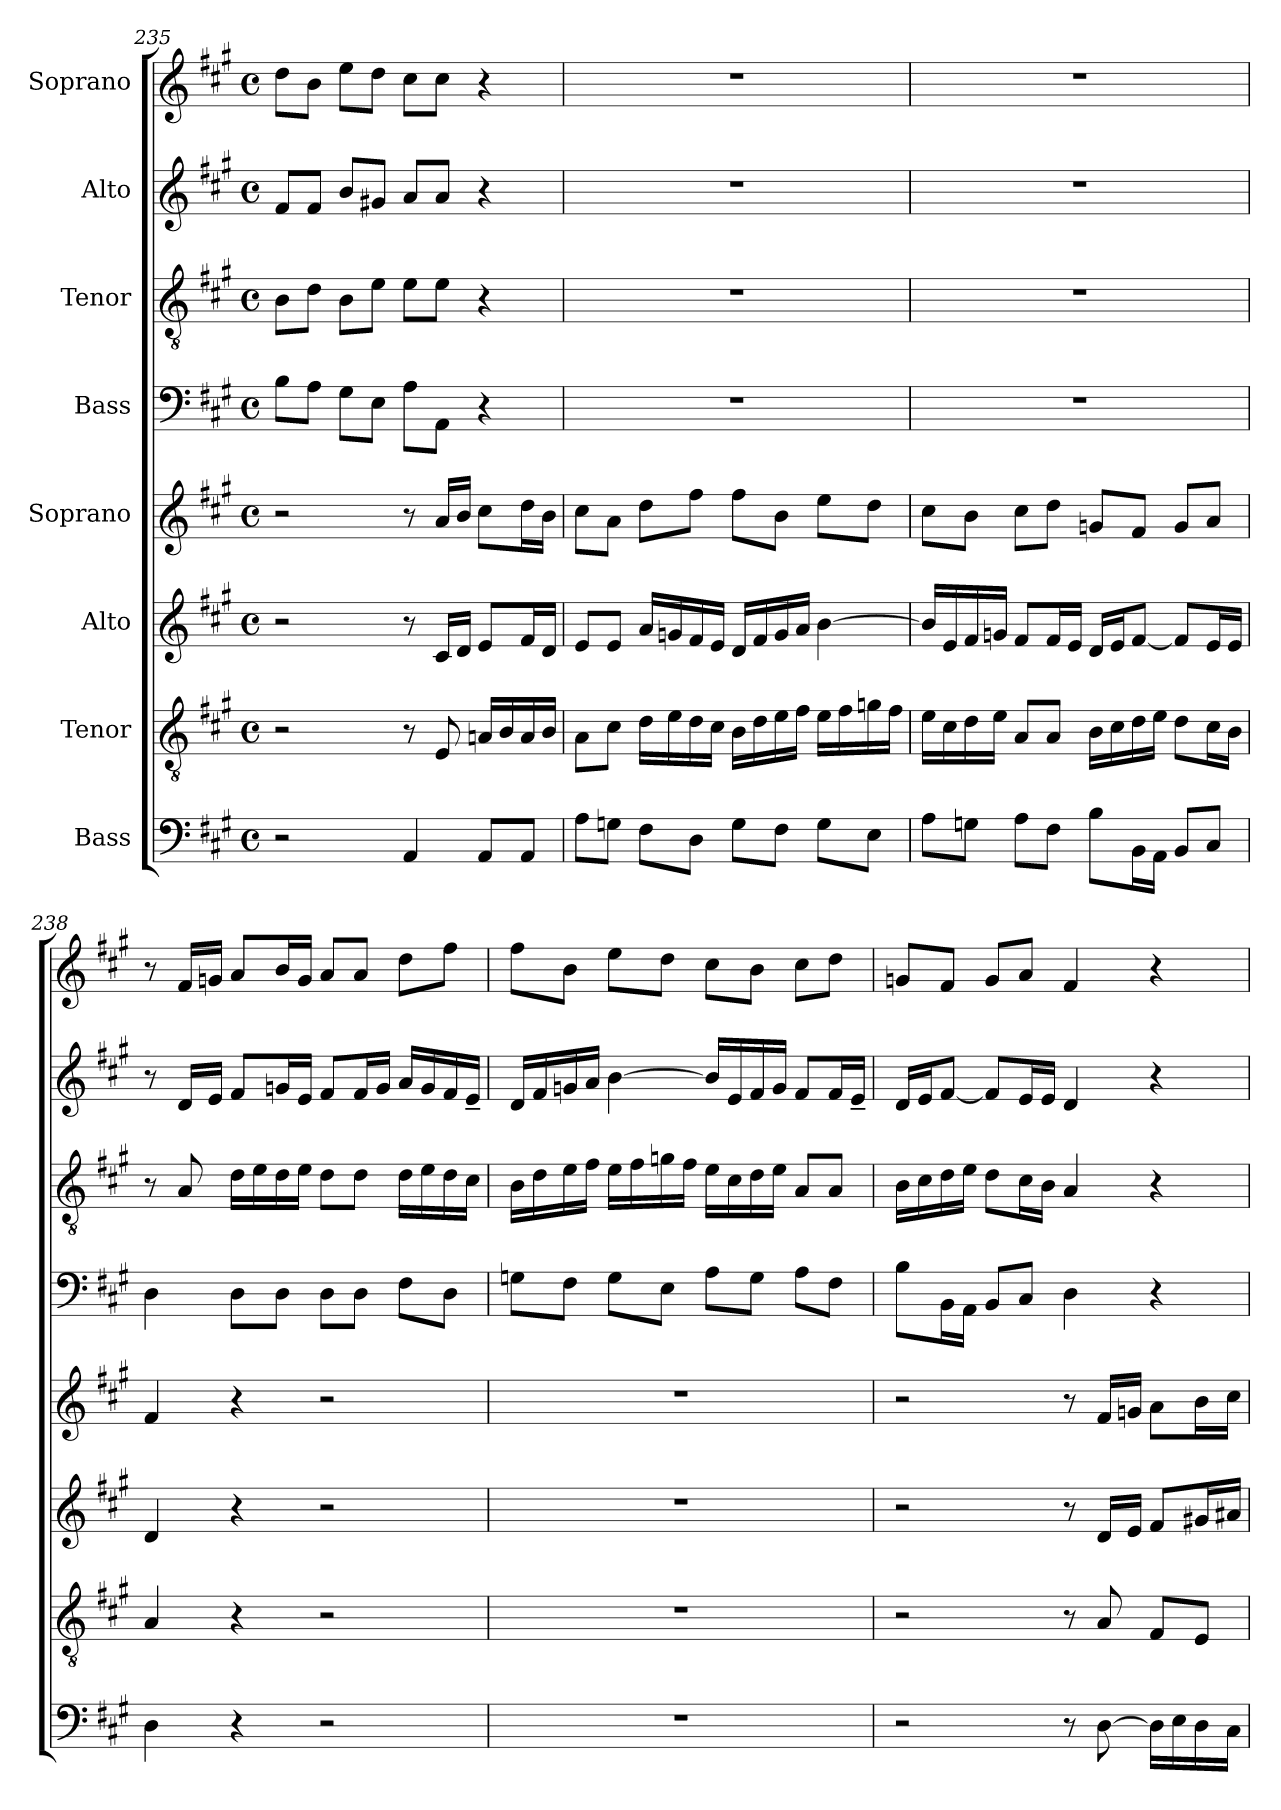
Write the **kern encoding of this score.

**kern	**kern	**kern	**kern	**kern	**kern	**kern	**kern
*part8	*part7	*part6	*part5	*part4	*part3	*part2	*part1
*staff8	*staff7	*staff6	*staff5	*staff4	*staff3	*staff2	*staff1
*I"Bass	*I"Tenor	*I"Alto	*I"Soprano	*I"Bass	*I"Tenor	*I"Alto	*I"Soprano
*clefF4	*clefGv2	*clefG2	*clefG2	*clefF4	*clefGv2	*clefG2	*clefG2
*k[f#c#g#]	*k[f#c#g#]	*k[f#c#g#]	*k[f#c#g#]	*k[f#c#g#]	*k[f#c#g#]	*k[f#c#g#]	*k[f#c#g#]
*A:	*A:	*A:	*A:	*A:	*A:	*A:	*A:
*M4/4	*M4/4	*M4/4	*M4/4	*M4/4	*M4/4	*M4/4	*M4/4
*met(c)	*met(c)	*met(c)	*met(c)	*met(c)	*met(c)	*met(c)	*met(c)
=235	=235	=235	=235	=235	=235	=235	=235
2r	2r	2r	2r	8B\L	8B\L	8f#/L	8dd\L
.	.	.	.	8A\J	8d\J	8f#/J	8b\J
.	.	.	.	8G#\L	8B\L	8b/L	8ee\L
.	.	.	.	8E\J	8e\J	8g#X/J	8dd\J
4AA/	8r	8r	8r	8A\L	8e\L	8a/L	8cc#\L
.	8E/	16c#/LL	16a/LL	8AA\J	8e\J	8a/J	8cc#\J
.	.	16d/JJ	16b/JJ	.	.	.	.
8AA/L	16An/LL	8e/L	8cc#\L	4r	4r	4r	4r
.	16B/	.	.	.	.	.	.
8AA/J	16A/	16f#/L	16dd\L	.	.	.	.
.	16B/JJ	16d/JJ	16b\JJ	.	.	.	.
!!LO:PB:g=z
=236	=236	=236	=236	=236	=236	=236	=236
8A\L	8A\L	8e/L	8cc#\L	1r	1r	1r	1r
8Gn\J	8c#\J	8e/J	8a\J	.	.	.	.
8F#\L	16d\LL	16a/LL	8dd\L	.	.	.	.
.	16e\	16gn/	.	.	.	.	.
8D\J	16d\	16f#/	8ff#\J	.	.	.	.
.	16c#\JJ	16e/JJ	.	.	.	.	.
8G\L	16B\LL	16d/LL	8ff#\L	.	.	.	.
.	16d\	16f#/	.	.	.	.	.
8F#\J	16e\	16g/	8b\J	.	.	.	.
.	16f#\JJ	16a/JJ	.	.	.	.	.
8G\L	16e\LL	[>4b\	8ee\L	.	.	.	.
.	16f#\	.	.	.	.	.	.
8E\J	16gn\	.	8dd\J	.	.	.	.
.	16f#\JJ	.	.	.	.	.	.
=237	=237	=237	=237	=237	=237	=237	=237
8A\L	16e\LL	16b/LL]	8cc#\L	1r	1r	1r	1r
.	16c#\	16e/	.	.	.	.	.
8Gn\J	16d\	16f#/	8b\J	.	.	.	.
.	16e\JJ	16gn/JJ	.	.	.	.	.
8A\L	8A/L	8f#/L	8cc#\L	.	.	.	.
8F#\J	8A/J	16f#/L	8dd\J	.	.	.	.
.	.	16e/JJ	.	.	.	.	.
8B\L	16B\LL	16d/LL	8gn/L	.	.	.	.
.	16c#\	16e/J	.	.	.	.	.
16BB\L	16d\	[<8f#/J	8f#/J	.	.	.	.
16AA\JJ	16e\JJ	.	.	.	.	.	.
8BB/L	8d\L	8f#/L]	8g/L	.	.	.	.
8C#/J	16c#\L	16e/L	8a/J	.	.	.	.
.	16B\JJ	16e/JJ	.	.	.	.	.
=238	=238	=238	=238	=238	=238	=238	=238
4D\	4A/	4d/	4f#/	4D\	8r	8r	8r
.	.	.	.	.	8A/	16d/LL	16f#/LL
.	.	.	.	.	.	16e/JJ	16gn/JJ
4r	4r	4r	4r	8D\L	16d\LL	8f#/L	8a/L
.	.	.	.	.	16e\	.	.
.	.	.	.	8D\J	16d\	16gn/L	16b/L
.	.	.	.	.	16e\JJ	16e/JJ	16g/JJ
2r	2r	2r	2r	8D\L	8d\L	8f#/L	8a/L
.	.	.	.	8D\J	8d\J	16f#/L	8a/J
.	.	.	.	.	.	16g/JJ	.
.	.	.	.	8F#\L	16d\LL	16a/LL	8dd\L
.	.	.	.	.	16e\	16g/	.
.	.	.	.	8D\J	16d\	16f#/	8ff#\J
.	.	.	.	.	16c#\JJ	16e~</JJ	.
!!LO:PB:g=z
=239	=239	=239	=239	=239	=239	=239	=239
1r	1r	1r	1r	8Gn\L	16B\LL	16d/LL	8ff#\L
.	.	.	.	.	16d\	16f#/	.
.	.	.	.	8F#\J	16e\	16gn/	8b\J
.	.	.	.	.	16f#\JJ	16a/JJ	.
.	.	.	.	8G\L	16e\LL	[>4b\	8ee\L
.	.	.	.	.	16f#\	.	.
.	.	.	.	8E\J	16gn\	.	8dd\J
.	.	.	.	.	16f#\JJ	.	.
.	.	.	.	8A\L	16e\LL	16b/LL]	8cc#\L
.	.	.	.	.	16c#\	16e/	.
.	.	.	.	8G\J	16d\	16f#/	8b\J
.	.	.	.	.	16e\JJ	16g/JJ	.
.	.	.	.	8A\L	8A/L	8f#/L	8cc#\L
.	.	.	.	8F#\J	8A/J	16f#/L	8dd\J
.	.	.	.	.	.	16e~</JJ	.
=240	=240	=240	=240	=240	=240	=240	=240
2r	2r	2r	2r	8B\L	16B\LL	16d/LL	8gn/L
.	.	.	.	.	16c#\	16e/J	.
.	.	.	.	16BB\L	16d\	[<8f#/J	8f#/J
.	.	.	.	16AA\JJ	16e\JJ	.	.
.	.	.	.	8BB/L	8d\L	8f#/L]	8g/L
.	.	.	.	8C#/J	16c#\L	16e/L	8a/J
.	.	.	.	.	16B\JJ	16e/JJ	.
8r	8r	8r	8r	4D\	4A/	4d/	4f#/
[>8D\	8A/	16d/LL	16f#/LL	.	.	.	.
.	.	16e/JJ	16gn/JJ	.	.	.	.
16D\LL]	8F#/L	8f#/L	8a\L	4r	4r	4r	4r
16E\	.	.	.	.	.	.	.
16D\	8E/J	16g#X/L	16b\L	.	.	.	.
16C#\JJ	.	16a#X/JJ	16cc#\JJ	.	.	.	.
=	=	=	=	=	=	=	=
*-	*-	*-	*-	*-	*-	*-	*-
